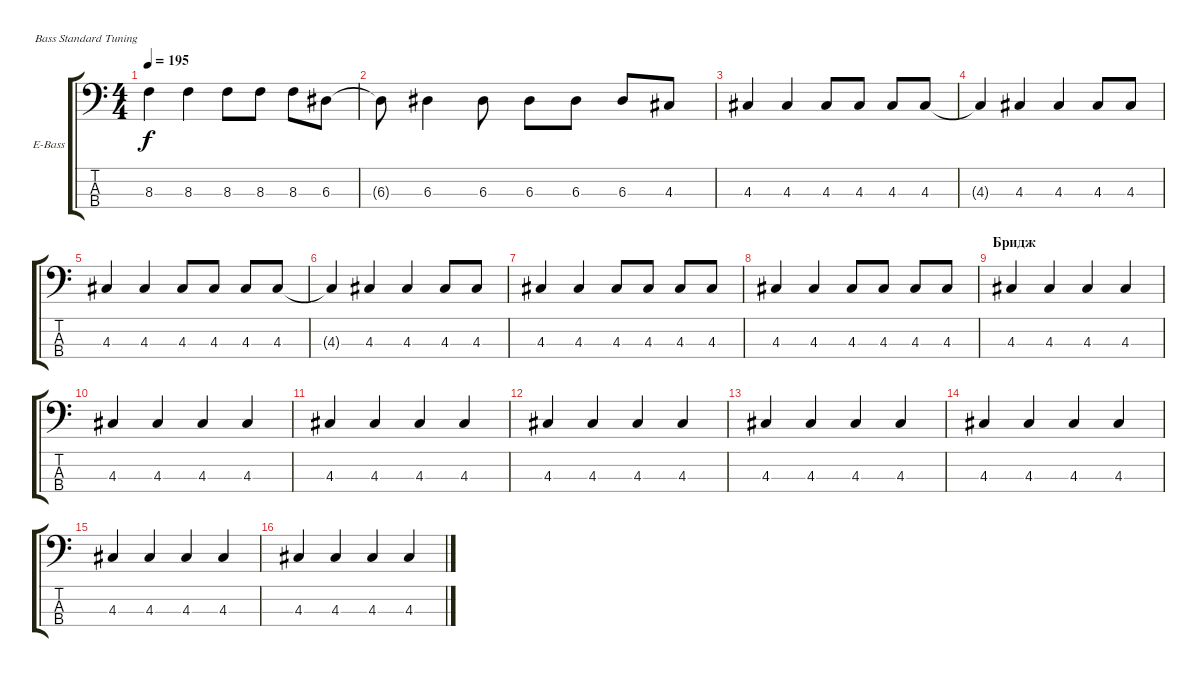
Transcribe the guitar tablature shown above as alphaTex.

\defaultSystemsLayout 4
\bracketExtendMode groupsimilarinstruments
\firstSystemTrackNameOrientation horizontal
\otherSystemsTrackNameOrientation horizontal
\track ("Electric Bass" "E-Bass") {instrument electricbassfinger}
\staff {score tabs}
\tuning (G2 D2 A1 E1)
\ts (4 4)
\tempo 195
\clef f4
\ks c
8.3.4{dy f} 8.3.4 8.3.8 8.3.8 8.3.8 6.3.8 |
6.3{t}.8 6.3.4 6.3.8 6.3.8 6.3.8 6.3.8 4.3.8 |
4.3.4 4.3.4 4.3.8 4.3.8 4.3.8 4.3.8 |
4.3{t}.4 4.3.4 4.3.4 4.3.8 4.3.8 |
4.3.4 4.3.4 4.3.8 4.3.8 4.3.8 4.3.8 |
4.3{t}.4 4.3.4 4.3.4 4.3.8 4.3.8 |
4.3.4 4.3.4 4.3.8 4.3.8 4.3.8 4.3.8 |
4.3.4 4.3.4 4.3.8 4.3.8 4.3.8 4.3.8 |
\section ("" "Бридж")
4.3.4 4.3.4 4.3.4 4.3.4 |
4.3.4 4.3.4 4.3.4 4.3.4 |
4.3.4 4.3.4 4.3.4 4.3.4 |
4.3.4 4.3.4 4.3.4 4.3.4 |
4.3.4 4.3.4 4.3.4 4.3.4 |
4.3.4 4.3.4 4.3.4 4.3.4 |
4.3.4 4.3.4 4.3.4 4.3.4 |
4.3.4 4.3.4 4.3.4 4.3.4
